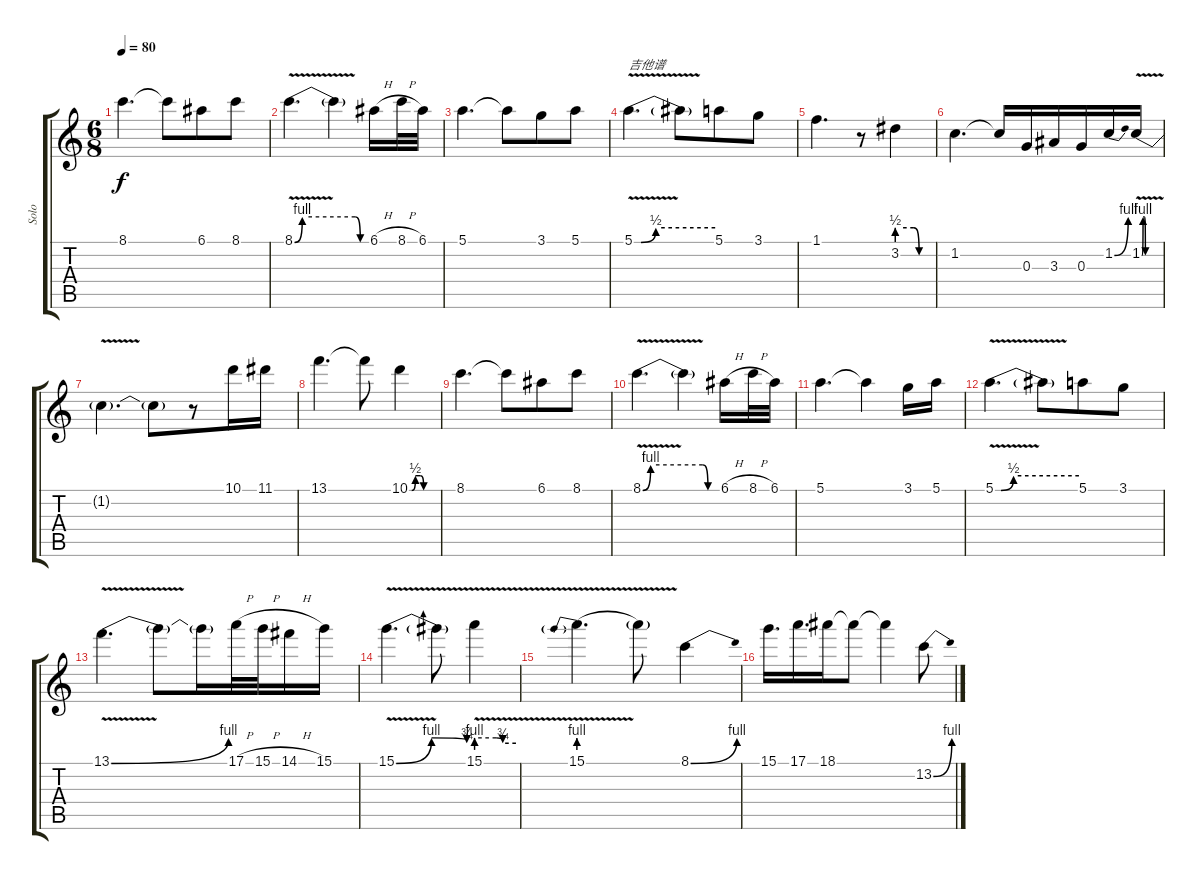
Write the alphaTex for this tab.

\track ("Solo" "Solo") {instrument overdrivenguitar}
\staff {score tabs}
\tuning (E4 B3 G3 D3 A2 E2) {hide}
\ts (6 8)
\tempo 80
\clef g2
\ks c
8.1.4{d dy f} 8.1{t}.8 6.1.8 8.1.8 |
8.1{be (custom 0 0 6 4 48 4 52 0 60 0) v}.4{d} 8.1{t}.4 6.1{h}.16 8.1{h}.32 6.1.32 |
5.1.4{d} 5.1{t}.8 3.1.8 5.1.8 |
5.1{be (custom 0 0 5 0 16 2 60 2) v}.4{d txt "吉他谱"} 5.1{t}.8 5.1.8 3.1.8 |
1.1.4{d} r.8 3.2{be (custom 0 2 29 2 38 0 60 0)}.4 |
1.2.4{d} 1.2{t}.16 0.3.16 3.3.16 0.3.16 1.2{be (bend 0 0 60 4)}.16 1.2{be (custom 0 0 4 4 9 4 12 0 60 0) v}.16 |
1.2{t}.4{d} 1.2{t}.8 r.8 10.1.16 11.1.16 |
13.1.4{d} 13.1{t}.8 10.1{be (custom 0 0 5 0 13 2 24 2 31 0 60 0)}.4 |
8.1.4{d} 8.1{t}.8 6.1.8 8.1.8 |
8.1{be (custom 0 0 6 4 46 4 50 0 60 0) v}.4{d} 8.1{t}.4 6.1{h}.16 8.1{h}.32 6.1.32 |
5.1.4{d} 5.1{t}.4 3.1.16 5.1.16 |
5.1{be (custom 0 0 4 0 13 2 60 2) v}.4{d} 5.1{t}.8 5.1.8 3.1.8 |
13.1{be (bend 0 0 60 4) v}.4{d} 13.1{t}.8 13.1{t}.16 17.1{h}.32 15.1{h}.32 14.1{h}.16 15.1.16 |
15.1{be (bendrelease 0 0 8 4 53 4 60 3) v}.4{d} 15.1{t}.8 15.1{be (custom 0 4 30 4 40 3 60 3) v}.4 |
15.1{be (prebend 0 4 60 4) v}.4{d} 15.1{t}.8 8.1{be (bend 0 0 60 4)}.4 |
15.1.16{d} 17.1.16{d} 18.1.16 18.1{t}.8 18.1{t}.4 13.2{be (bend 0 0 60 4)}.8
